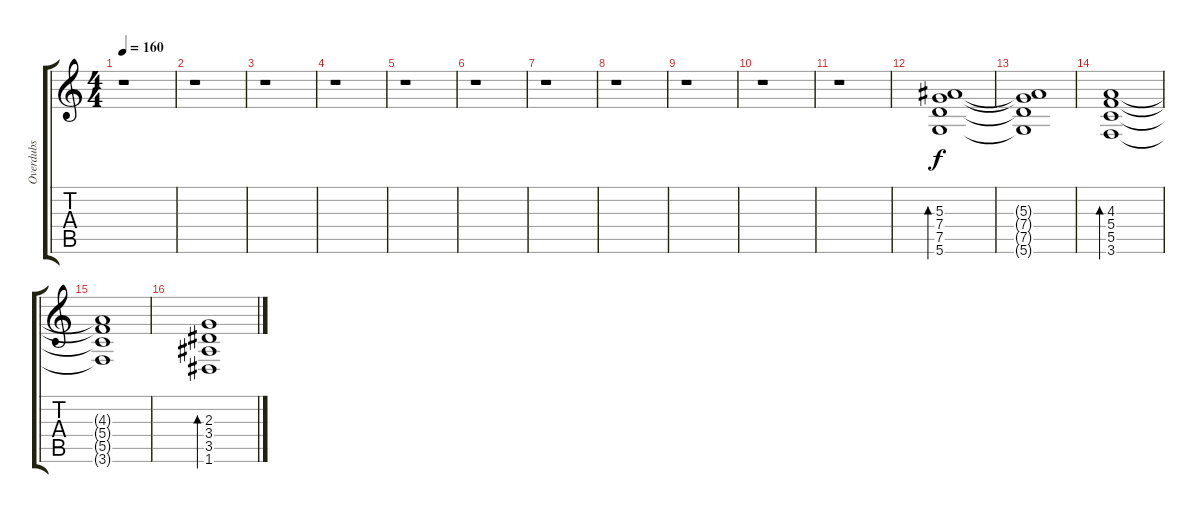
\track ("Overdubs" "Overdubs") {instrument overdrivenguitar}
\staff {score tabs}
\tuning (D4 A3 F3 C3 G2 D2) {hide}
\ts (4 4)
\tempo 160
\clef g2
\ks c
r.1{dy f} |
r.1 |
r.1 |
r.1 |
r.1 |
r.1 |
r.1 |
r.1 |
r.1 |
r.1 |
r.1 |
(5.3 7.4 7.5 5.6).1{bd 60} |
(5.3{t} 7.4{t} 7.5{t} 5.6{t}).1 |
(4.3 5.4 5.5 3.6).1{bd 60} |
(4.3{t} 5.4{t} 5.5{t} 3.6{t}).1 |
(2.3 3.4 3.5 1.6).1{bd 60}
